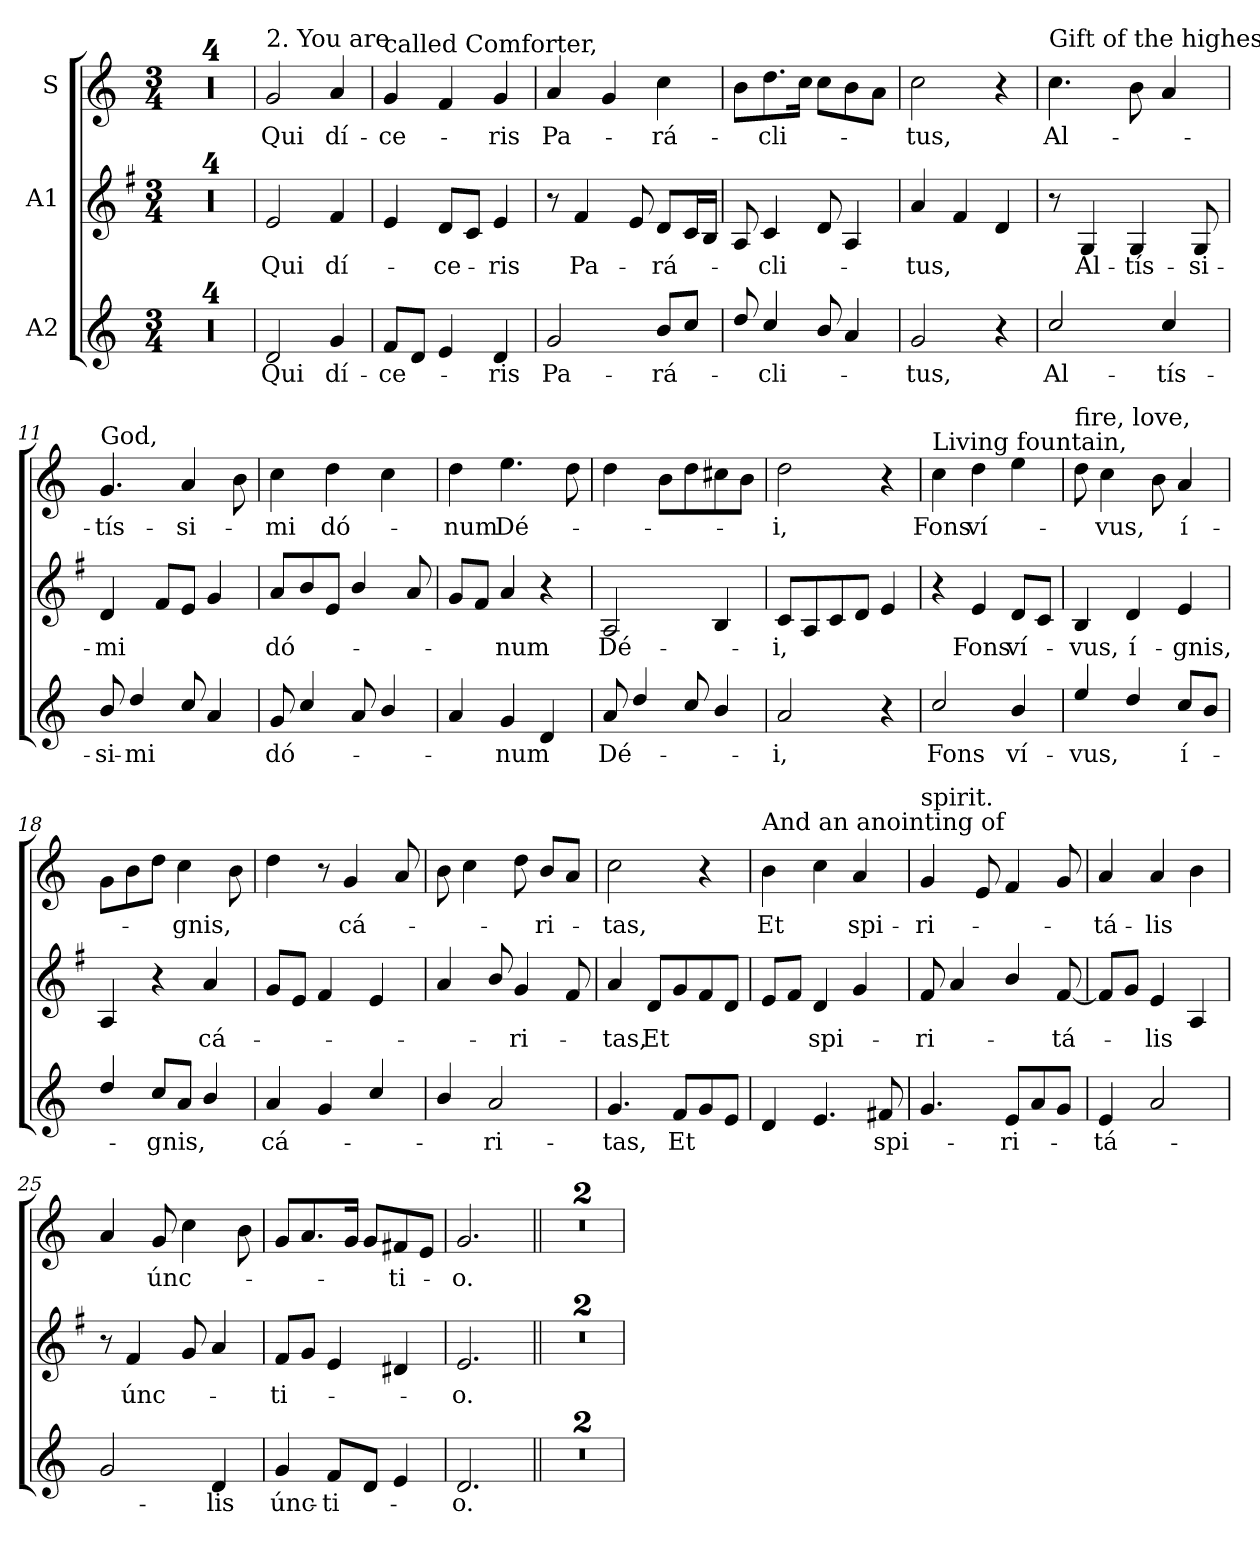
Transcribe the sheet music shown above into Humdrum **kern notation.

**kern	**text	**kern	**text	**kern	**text
*part3	*part3	*part2	*part2	*part1	*part1
*staff3	*staff3	*staff2	*staff2	*staff1	*staff1
*I"A2	*	*I"A1	*	*I"S	*
*clefG2	*	*clefG2	*	*clefG2	*
*ITrd4c7	*	*ITrd1c2	*	*	*
*k[b-]	*	*k[b-]	*	*k[]	*
*F:	*	*F:	*	*C:	*
*M3/4	*	*M3/4	*	*M3/4	*
=1	=1	=1	=1	=1	=1
2.r	.	2.r	.	2.r	.
=2	=2	=2	=2	=2	=2
2.r	.	2.r	.	2.r	.
=3	=3	=3	=3	=3	=3
2.r	.	2.r	.	2.r	.
=4	=4	=4	=4	=4	=4
2.r	.	2.r	.	2.r	.
=5	=5	=5	=5	=5	=5
!	!	!	!	!LO:TX:a:t=2. You are	!
!	!LO:LY:b	!	!LO:LY:b	!	!LO:LY:b
2G/	Qui	2d/	Qui	2g/	Qui
!	!LO:LY:b	!	!LO:LY:b	!	!LO:LY:b
4c/	dí-	4e/	dí-	4a/	dí-
=6	=6	=6	=6	=6	=6
!	!	!	!	!LO:TX:a:t=called Comforter,	!
!	!LO:LY:b	!	!	!	!LO:LY:b
8B-/L	-ce-	4d/	.	4g/	-ce-
8G/J	.	.	.	.	.
!	!	!	!LO:LY:b	!	!
4A/	.	8c/L	-ce-	4f/	.
.	.	8B-/J	.	.	.
!	!LO:LY:b	!	!LO:LY:b	!	!LO:LY:b
4G/	-ris	4d/	-ris	4g/	-ris
=7	=7	=7	=7	=7	=7
!	!LO:LY:b	!	!	!	!LO:LY:b
2c/	Pa-	8r	.	4a/	Pa-
!	!	!	!LO:LY:b	!	!
.	.	4e/	Pa-	.	.
.	.	.	.	4g/	.
.	.	8d/	.	.	.
!	!LO:LY:b	!	!LO:LY:b	!	!LO:LY:b
8e/L	-rá-	8c/L	-rá-	4cc\	-rá-
8f/J	.	16B-/L	.	.	.
.	.	16A/JJ	.	.	.
!!LO:LB:g=z
=8	=8	=8	=8	=8	=8
8g/	.	8G/	.	8b\L	.
!	!LO:LY:b	!	!LO:LY:b	!	!LO:LY:b
4f/	-cli-	4B-/	-cli-	8.dd\	-cli-
.	.	.	.	16cc\Jk	.
8e/	.	8c/	.	8cc\L	.
4d/	.	4G/	.	8b\	.
.	.	.	.	8a\J	.
=9	=9	=9	=9	=9	=9
!	!LO:LY:b	!	!LO:LY:b	!	!LO:LY:b
2c/	-tus,	4g/	-tus,	2cc\	-tus,
.	.	4e/	.	.	.
4r	.	4c/	.	4r	.
=10	=10	=10	=10	=10	=10
!	!	!	!	!LO:TX:a:t=Gift of the highest	!
!	!LO:LY:b	!	!	!	!LO:LY:b
2f/	Al-	8r	.	4.cc\	Al-
!	!	!	!LO:LY:b	!	!
.	.	4F/	Al-	.	.
!	!	!	!LO:LY:b	!	!
.	.	4F/	-tís-	8b\	.
!	!LO:LY:b	!	!	!	!
4f/	-tís-	.	.	4a/	.
!	!	!	!LO:LY:b	!	!
.	.	8F/	-si-	.	.
=11	=11	=11	=11	=11	=11
!	!	!	!	!LO:TX:a:t=God,	!
!	!LO:LY:b	!	!LO:LY:b	!	!LO:LY:b
8e/	-si-	4c/	-mi	4.g/	-tís-
!	!LO:LY:b	!	!	!	!
4g/	-mi	.	.	.	.
.	.	8e/L	.	.	.
!	!	!	!	!	!LO:LY:b
8f/	.	8d/J	.	4a/	-si-
4d/	.	4f/	.	.	.
.	.	.	.	8b\	.
=12	=12	=12	=12	=12	=12
!	!LO:LY:b	!	!LO:LY:b	!	!LO:LY:b
8c/	dó-	8g/L	dó-	4cc\	-mi
4f/	.	8a/	.	.	.
!	!	!	!	!	!LO:LY:b
.	.	8d/J	.	4dd\	dó-
8d/	.	4a/	.	.	.
4e/	.	.	.	4cc\	.
.	.	8g/	.	.	.
=13	=13	=13	=13	=13	=13
!	!	!	!	!	!LO:LY:b
4d/	.	8f/L	.	4dd\	-num
.	.	8e/J	.	.	.
!	!LO:LY:b	!	!LO:LY:b	!	!LO:LY:b
4c/	-num	4g/	-num	4.ee\	Dé-
4G/	.	4r	.	.	.
.	.	.	.	8dd\	.
!!LO:LB:g=z
=14	=14	=14	=14	=14	=14
!	!LO:LY:b	!	!LO:LY:b	!	!
8d/	Dé-	2G/	Dé-	4dd\	.
4g/	.	.	.	.	.
.	.	.	.	8b\L	.
8f/	.	.	.	8dd\	.
4e/	.	4A/	.	8cc#\	.
.	.	.	.	8b\J	.
=15	=15	=15	=15	=15	=15
!	!LO:LY:b	!	!LO:LY:b	!	!LO:LY:b
2d/	-i,	8B-/L	-i,	2dd\	-i,
.	.	8G/	.	.	.
.	.	8B-/	.	.	.
.	.	8c/J	.	.	.
4r	.	4d/	.	4r	.
=16	=16	=16	=16	=16	=16
!	!	!	!	!LO:TX:a:t=Living fountain,	!
!	!LO:LY:b	!	!	!	!LO:LY:b
2f/	Fons	4r	.	4cc\	Fons
!	!	!	!LO:LY:b	!	!LO:LY:b
.	.	4d/	Fons	4dd\	ví-
!	!LO:LY:b	!	!LO:LY:b	!	!
4e/	ví-	8c/L	ví-	4ee\	.
.	.	8B-/J	.	.	.
=17	=17	=17	=17	=17	=17
!	!	!	!	!LO:TX:a:t=fire, love,	!
!	!LO:LY:b	!	!LO:LY:b	!	!
4a/	-vus,	4A/	-vus,	8dd\	.
!	!	!	!	!	!LO:LY:b
.	.	.	.	4cc\	-vus,
!	!	!	!LO:LY:b	!	!
4g/	.	4c/	í-	.	.
.	.	.	.	8b\	.
!	!LO:LY:b	!	!LO:LY:b	!	!LO:LY:b
8f/L	í-	4d/	-gnis,	4a/	í-
8e/J	.	.	.	.	.
=18	=18	=18	=18	=18	=18
4g/	.	4G/	.	8g\L	.
.	.	.	.	8b\	.
!	!LO:LY:b	!	!	!	!
8f/L	-gnis,	4r	.	8dd\J	.
!	!	!	!	!	!LO:LY:b
8d/J	.	.	.	4cc\	-gnis,
!	!	!	!LO:LY:b	!	!
4e/	.	4g/	cá-	.	.
.	.	.	.	8b\	.
=19	=19	=19	=19	=19	=19
!	!LO:LY:b	!	!	!	!
4d/	cá-	8f/L	.	4dd\	.
.	.	8d/J	.	.	.
4c/	.	4e/	.	8r	.
!	!	!	!	!	!LO:LY:b
.	.	.	.	4g/	cá-
4f/	.	4d/	.	.	.
.	.	.	.	8a/	.
!!LO:PB:g=z
=20	=20	=20	=20	=20	=20
4e/	.	4g/	.	8b\	.
.	.	.	.	4cc\	.
!	!LO:LY:b	!	!	!	!
2d/	-ri-	8a/	.	.	.
!	!	!	!LO:LY:b	!	!
.	.	4f/	-ri-	8dd\	.
!	!	!	!	!	!LO:LY:b
.	.	.	.	8b/L	-ri-
.	.	8e/	.	8a/J	.
=21	=21	=21	=21	=21	=21
!	!LO:LY:b	!	!LO:LY:b	!	!LO:LY:b
4.c/	-tas,	4g/	-tas,	2cc\	-tas,
!	!	!	!LO:LY:b	!	!
.	.	8c/L	Et	.	.
!	!LO:LY:b	!	!	!	!
8B-/L	Et	8f/	.	.	.
8c/	.	8e/	.	4r	.
8A/J	.	8c/J	.	.	.
=22	=22	=22	=22	=22	=22
!	!	!	!	!LO:TX:a:t=And an anointing of	!
!	!	!	!	!	!LO:LY:b
4G/	.	8d/L	.	4b\	Et
.	.	8e/J	.	.	.
!	!	!	!LO:LY:b	!	!
4.A/	.	4c/	spi-	4cc\	.
!	!	!	!	!	!LO:LY:b
.	.	4f/	.	4a/	spi-
!	!LO:LY:b	!	!	!	!
8B/	spi-	.	.	.	.
=23	=23	=23	=23	=23	=23
!	!	!	!	!LO:TX:a:t=spirit.	!
!	!	!	!LO:LY:b	!	!LO:LY:b
4.c/	.	8e/	-ri-	4g/	-ri-
.	.	4g/	.	.	.
.	.	.	.	8e/	.
!	!LO:LY:b	!	!	!	!
8A/L	-ri-	4a/	.	4f/	.
8d/	.	.	.	.	.
!	!	!	!LO:LY:b	!	!
8c/J	.	[8e/	-tá-	8g/	.
=24	=24	=24	=24	=24	=24
!	!LO:LY:b	!	!	!	!LO:LY:b
4A/	-tá-	8e/L]	.	4a/	-tá-
.	.	8f/J	.	.	.
!	!	!	!LO:LY:b	!	!LO:LY:b
2d/	.	4d/	-lis	4a/	-lis
.	.	4G/	.	4b\	.
=25	=25	=25	=25	=25	=25
2c/	.	8r	.	4a/	.
!	!	!	!LO:LY:b	!	!
.	.	4e/	únc-	.	.
!	!	!	!	!	!LO:LY:b
.	.	.	.	8g/	únc-
.	.	8f/	.	4cc\	.
!	!LO:LY:b	!	!	!	!
4G/	-lis	4g/	.	.	.
.	.	.	.	8b\	.
!!LO:LB:g=z
=26	=26	=26	=26	=26	=26
!	!LO:LY:b	!	!LO:LY:b	!	!
4c/	únc-	8e/L	-ti-	8g/L	.
.	.	8f/J	.	8.a/	.
!	!LO:LY:b	!	!	!	!
8B-/L	-ti-	4d/	.	.	.
.	.	.	.	16g/Jk	.
8G/J	.	.	.	8g/L	.
!	!	!	!	!	!LO:LY:b
4A/	.	4c#/	.	8f#/	-ti-
.	.	.	.	8e/J	.
=27	=27	=27	=27	=27	=27
!	!LO:LY:b	!	!LO:LY:b	!	!LO:LY:b
2.G/	-o.	2.d/	-o.	2.g/	-o.
=28||	=28||	=28||	=28||	=28||	=28||
2.r	.	2.r	.	2.r	.
=29	=29	=29	=29	=29	=29
2.r	.	2.r	.	2.r	.
=	=	=	=	=	=
*-	*-	*-	*-	*-	*-
